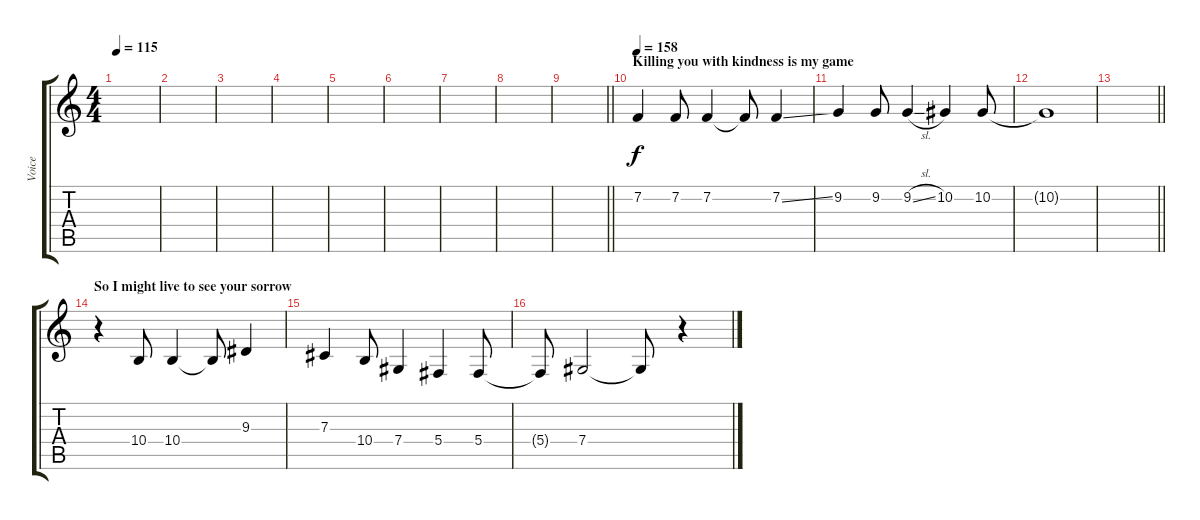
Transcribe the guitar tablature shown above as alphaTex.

\track ("Voice" "Voice") {instrument lead6voice}
\staff {score tabs}
\tuning (Eb4 Bb3 Gb3 Db3 Ab2 Eb2) {hide}
\ts (4 4)
\tempo 115
\clef g2
\ks c
|
|
|
|
|
|
|
|
\barLineRight lightlight
|
\section ("" "Killing you with kindness is my game")
\tempo 160
\tempo 158
7.2.4 7.2.8 7.2.4 7.2{t}.8 7.2{ss}.4 |
9.2.4 9.2.8 9.2{sl}.4 10.2.4 10.2.8 |
10.2{t}.1 |
\barLineRight lightlight
|
\section ("" "So I might live to see your sorrow")
r.4 10.4.8 10.4.4 10.4{t}.8 9.3.4 |
7.3.4 10.4.8 7.4.4 5.4.4 5.4.8 |
5.4{t}.8 7.4.2 7.4{t}.8 r.4
